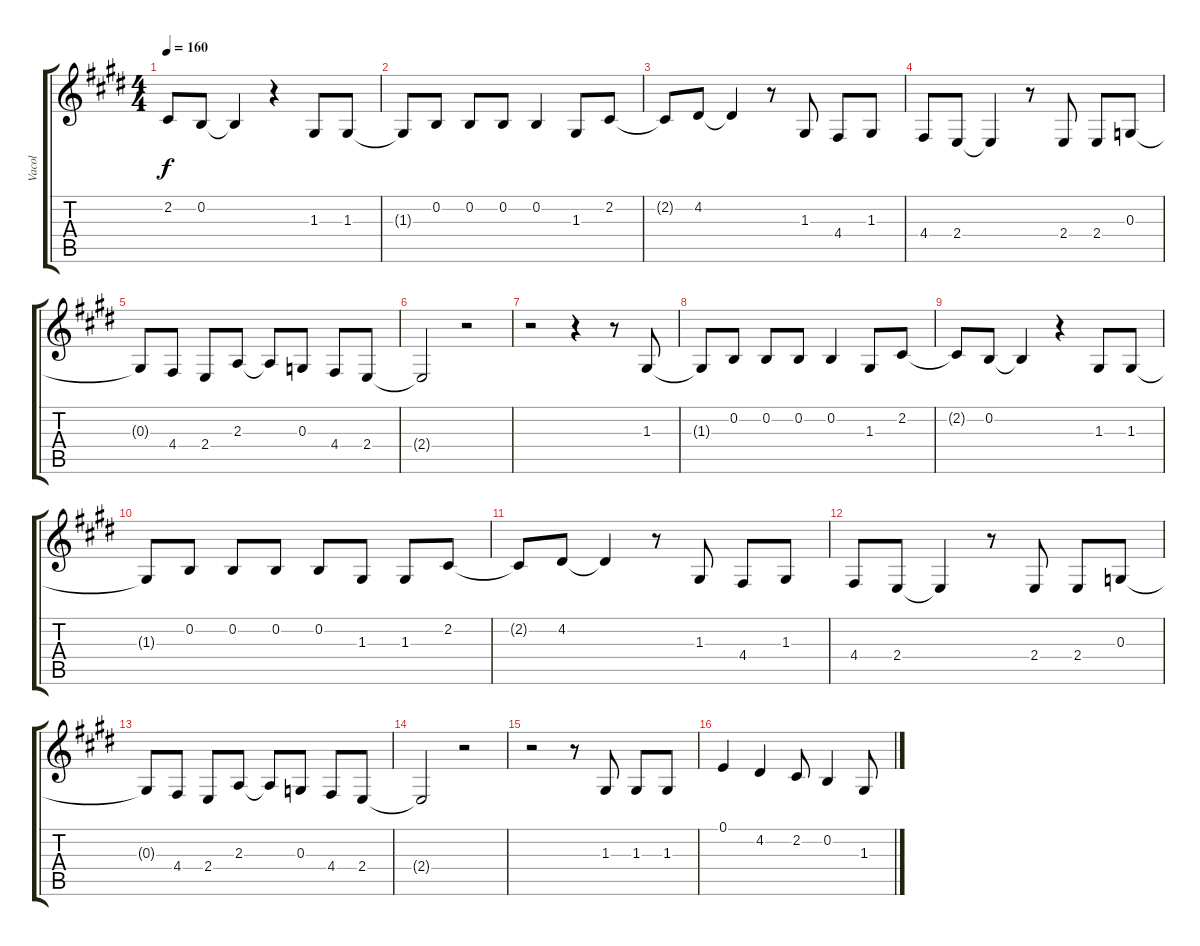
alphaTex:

\track ("Vacol" "Vacol") {instrument reedorgan}
\staff {score tabs}
\tuning (E4 B3 G3 D3 A2 E2) {hide}
\ts (4 4)
\tempo 160
\clef g2
\ks e
2.2{t}.8{dy f} 0.2.8 0.2{t}.4 r.4 1.3.8 1.3.8 |
1.3{t}.8 0.2.8 0.2.8 0.2.8 0.2.4 1.3.8 2.2.8 |
2.2{t}.8 4.2.8 4.2{t}.4 r.8 1.3.8 4.4.8 1.3.8 |
4.4.8 2.4.8 2.4{t}.4 r.8 2.4.8 2.4.8 0.3.8 |
0.3{t}.8 4.4.8 2.4.8 2.3.8 2.3{t}.8 0.3.8 4.4.8 2.4.8 |
2.4{t}.2 r.2 |
r.2 r.4 r.8 1.3.8 |
1.3{t}.8 0.2.8 0.2.8 0.2.8 0.2.4 1.3.8 2.2.8 |
2.2{t}.8 0.2.8 0.2{t}.4 r.4 1.3.8 1.3.8 |
1.3{t}.8 0.2.8 0.2.8 0.2.8 0.2.8 1.3.8 1.3.8 2.2.8 |
2.2{t}.8 4.2.8 4.2{t}.4 r.8 1.3.8 4.4.8 1.3.8 |
4.4.8 2.4.8 2.4{t}.4 r.8 2.4.8 2.4.8 0.3.8 |
0.3{t}.8 4.4.8 2.4.8 2.3.8 2.3{t}.8 0.3.8 4.4.8 2.4.8 |
2.4{t}.2 r.2 |
r.2 r.8 1.3.8 1.3.8 1.3.8 |
0.1.4 4.2.4 2.2.8 0.2.4 1.3.8
